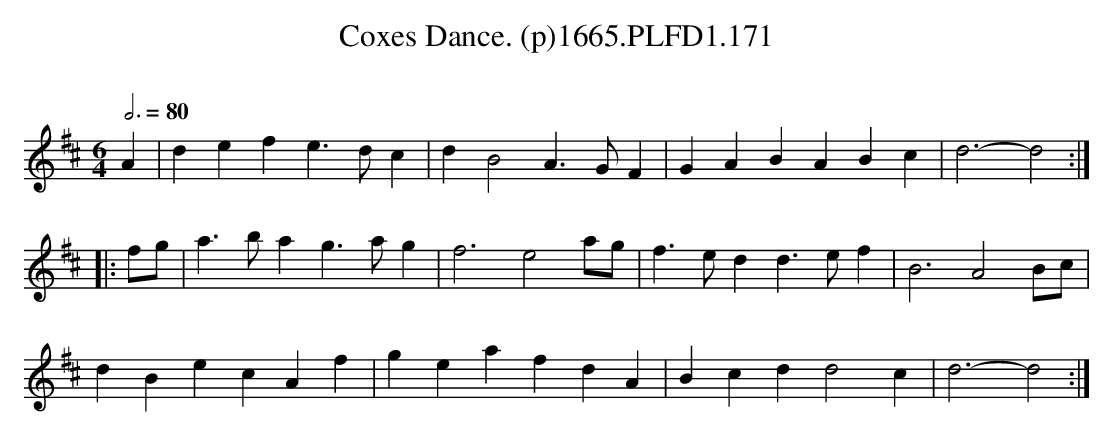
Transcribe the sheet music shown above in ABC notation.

X:1
T:Coxes Dance. (p)1665.PLFD1.171
M:6/4
L:1/4
Q:3/4=80
O:
K:D
A|defe>dc|dB2A>GF|GABABc|d3-d2:|
|:f/g/|a>bag>ag|f3e2a/g/|f>edd>ef|B3A2B/c/|
dBecAf|geafdA|Bcdd2c|d3-d2:|
